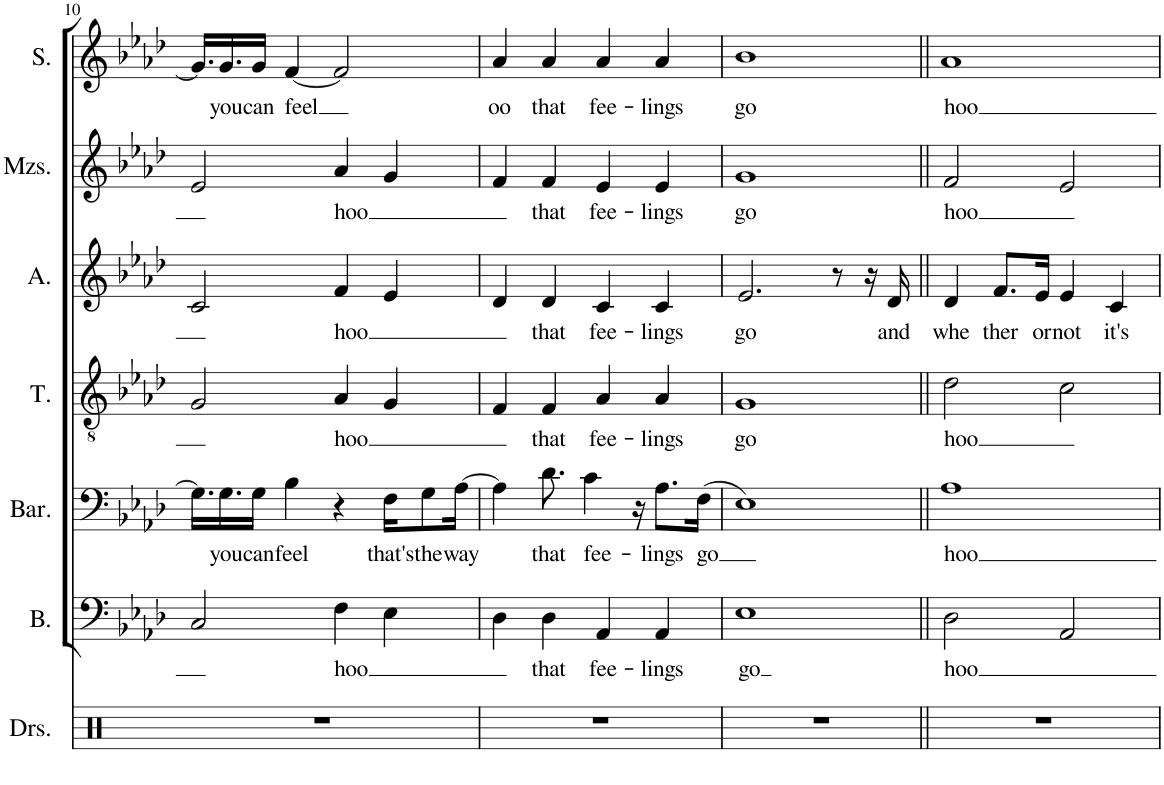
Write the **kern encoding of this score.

**kern	**kern	**text	**kern	**text	**kern	**text	**kern	**text	**kern	**text	**kern	**text
*part7	*part6	*part6	*part5	*part5	*part4	*part4	*part3	*part3	*part2	*part2	*part1	*part1
*staff7	*staff6	*staff6	*staff5	*staff5	*staff4	*staff4	*staff3	*staff3	*staff2	*staff2	*staff1	*staff1
*I"Drumset	*I"Bass	*	*I"Baritone	*	*I"Tenor	*	*I"Alto	*	*I"Mezzo-soprano	*	*I"Soprano	*
*I'Drs.	*I'B.	*	*I'Bar.	*	*I'T.	*	*I'A.	*	*I'Mzs.	*	*I'S.	*
!!LO:PB:g=z
*clefX	*clefF4	*	*clefF4	*	*clefGv2	*	*clefG2	*	*clefG2	*	*clefG2	*
*k[]	*k[b-e-a-d-]	*	*k[b-e-a-d-]	*	*k[b-e-a-d-]	*	*k[b-e-a-d-]	*	*k[b-e-a-d-]	*	*k[b-e-a-d-]	*
*M4/4	*M4/4	*	*M4/4	*	*M4/4	*	*M4/4	*	*M4/4	*	*M4/4	*
=10	=10	=10	=10	=10	=10	=10	=10	=10	=10	=10	=10	=10
1r	2C/	.	16.G\LL]	.	2G/	.	2c/	.	2e-/	.	16.g/LL]	.
!	!	!	!	!LO:LY:b	!	!	!	!	!	!	!	!LO:LY:b
.	.	.	16.G\	you	.	.	.	.	.	.	16.g/	you
!	!	!	!	!LO:LY:b	!	!	!	!	!	!	!	!LO:LY:b
.	.	.	16G\JJ	can	.	.	.	.	.	.	16g/JJ	can
!	!	!	!	!LO:LY:b	!	!	!	!	!	!	!	!LO:LY:b
.	.	.	4B-\	feel	.	.	.	.	.	.	[4f/	feel
!	!	!LO:LY:b	!	!	!	!LO:LY:b	!	!LO:LY:b	!	!LO:LY:b	!	!
.	4F\	hoo	4r	.	4A-/	hoo	4f/	hoo	4a-/	hoo	2f/]	.
!	!	!	!	!LO:LY:b	!	!	!	!	!	!	!	!
.	4E-\	.	16F\KL	that's	4G/	.	4e-/	.	4g/	.	.	.
!	!	!	!	!LO:LY:b	!	!	!	!	!	!	!	!
.	.	.	8G\	the	.	.	.	.	.	.	.	.
!	!	!	!	!LO:LY:b	!	!	!	!	!	!	!	!
.	.	.	[16A-\Jk	way	.	.	.	.	.	.	.	.
=11	=11	=11	=11	=11	=11	=11	=11	=11	=11	=11	=11	=11
!	!	!	!	!	!	!	!	!	!	!	!	!LO:LY:b
1r	4D-\	.	4A-\]	.	4F/	.	4d-/	.	4f/	.	4a-/	oo
!	!	!LO:LY:b	!	!LO:LY:b	!	!LO:LY:b	!	!LO:LY:b	!	!LO:LY:b	!	!LO:LY:b
.	4D-\	that	8.d-\	that	4F/	that	4d-/	that	4f/	that	4a-/	that
!	!	!	!	!LO:LY:b	!	!	!	!	!	!	!	!
.	.	.	4c\	fee-	.	.	.	.	.	.	.	.
!	!	!LO:LY:b	!	!	!	!LO:LY:b	!	!LO:LY:b	!	!LO:LY:b	!	!LO:LY:b
.	4AA-/	fee-	.	.	4A-/	fee-	4c/	fee-	4e-/	fee-	4a-/	fee-
.	.	.	16r	.	.	.	.	.	.	.	.	.
!	!	!LO:LY:b	!	!LO:LY:b	!	!LO:LY:b	!	!LO:LY:b	!	!LO:LY:b	!	!LO:LY:b
.	4AA-/	-lings	8.A-\L	-lings	4A-/	-lings	4c/	-lings	4e-/	-lings	4a-/	-lings
!	!	!	!	!LO:LY:b	!	!	!	!	!	!	!	!
.	.	.	(16F\Jk	go	.	.	.	.	.	.	.	.
=12	=12	=12	=12	=12	=12	=12	=12	=12	=12	=12	=12	=12
!	!	!LO:LY:b	!	!	!	!LO:LY:b	!	!LO:LY:b	!	!LO:LY:b	!	!LO:LY:b
1r	1E-	go	1E-)	.	1G	go	2.e-/	go	1g	go	1b-	go
.	.	.	.	.	.	.	8r	.	.	.	.	.
.	.	.	.	.	.	.	16r	.	.	.	.	.
!	!	!	!	!	!	!	!	!LO:LY:b	!	!	!	!
.	.	.	.	.	.	.	16d-/	and	.	.	.	.
=13||	=13||	=13||	=13||	=13||	=13||	=13||	=13||	=13||	=13||	=13||	=13||	=13||
!	!	!LO:LY:b	!	!LO:LY:b	!	!LO:LY:b	!	!LO:LY:b	!	!LO:LY:b	!	!LO:LY:b
1r	2D-\	hoo	1A-	hoo	2d-\	hoo	4d-/	whe	2f/	hoo	1a-	hoo
!	!	!	!	!	!	!	!	!LO:LY:b	!	!	!	!
.	.	.	.	.	.	.	8.f/L	ther	.	.	.	.
!	!	!	!	!	!	!	!	!LO:LY:b	!	!	!	!
.	.	.	.	.	.	.	16e-/Jk	or	.	.	.	.
!	!	!	!	!	!	!	!	!LO:LY:b	!	!	!	!
.	2AA-/	.	.	.	2c\	.	4e-/	not	2e-/	.	.	.
!	!	!	!	!	!	!	!	!LO:LY:b	!	!	!	!
.	.	.	.	.	.	.	4c/	it's	.	.	.	.
=	=	=	=	=	=	=	=	=	=	=	=	=
*-	*-	*-	*-	*-	*-	*-	*-	*-	*-	*-	*-	*-
